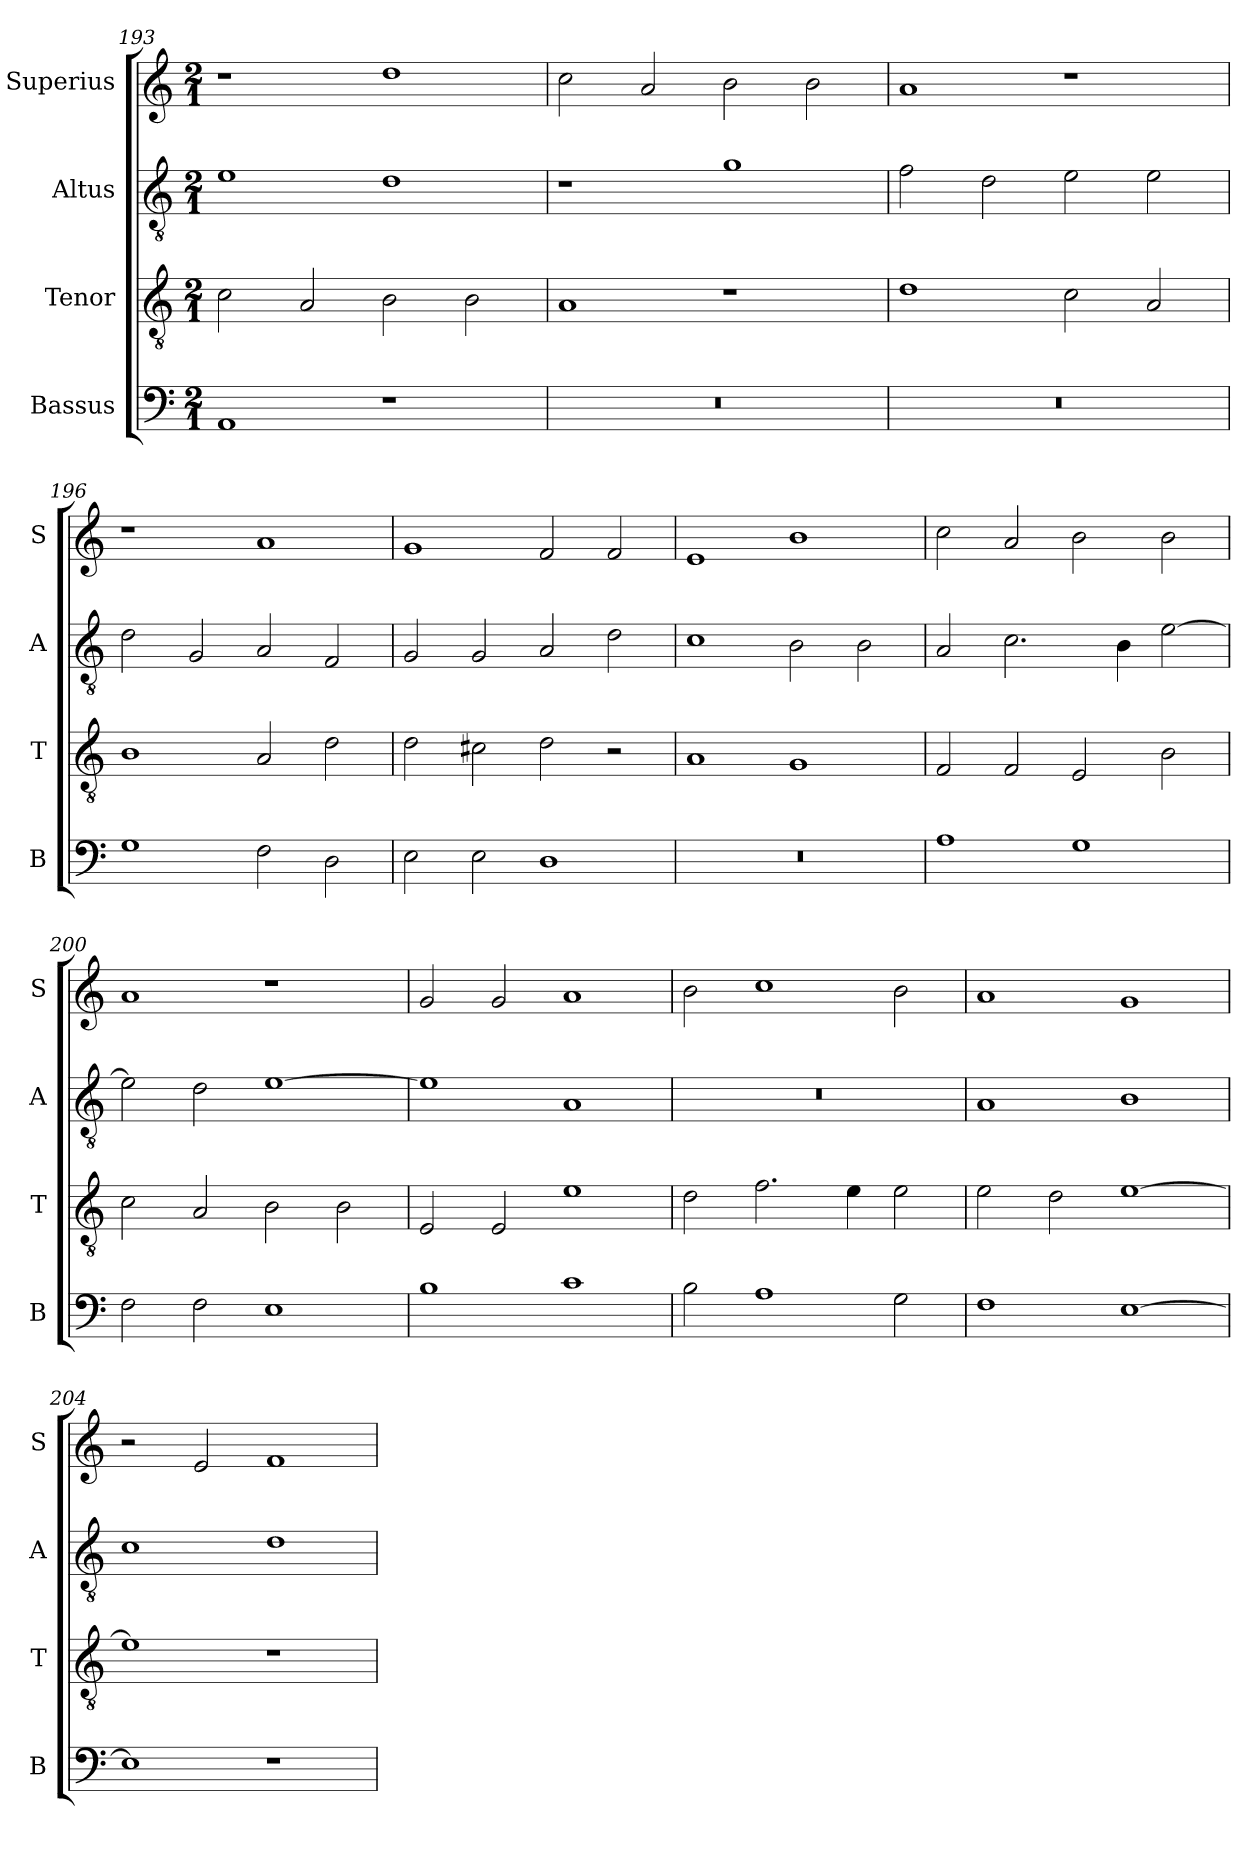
**kern	**kern	**kern	**kern
*part4	*part3	*part2	*part1
*staff4	*staff3	*staff2	*staff1
*I"Bassus	*I"Tenor	*I"Altus	*I"Superius
*I'B	*I'T	*I'A	*I'S
*clefF4	*clefGv2	*clefGv2	*clefG2
*k[]	*k[]	*k[]	*k[]
*M2/1	*M2/1	*M2/1	*M2/1
=193	=193	=193	=193
1AA	2c\	1e	1r
.	2A/	.	.
1r	2B\	1d	1dd
.	2B\	.	.
=194	=194	=194	=194
0r	1A	1r	2cc\
.	.	.	2a/
.	1r	1g	2b\
.	.	.	2b\
=195	=195	=195	=195
0r	1d	2f\	1a
.	.	2d\	.
.	2c\	2e\	1r
.	2A/	2e\	.
=196	=196	=196	=196
1G	1B	2d\	1r
.	.	2G/	.
2F\	2A/	2A/	1a
2D\	2d\	2F/	.
=197	=197	=197	=197
2E\	2d\	2G/	1g
2E\	2c#X\	2G/	.
1D	2d\	2A/	2f/
.	2r	2d\	2f/
=198	=198	=198	=198
0r	1A	1c	1e
.	1G	2B\	1b
.	.	2B\	.
=199	=199	=199	=199
1A	2F/	2A/	2cc\
.	2F/	2.c\	2a/
1G	2E/	.	2b\
.	.	4B\	.
.	2B\	[2e\	2b\
=200	=200	=200	=200
2F\	2c\	2e\]	1a
2F\	2A/	2d\	.
1E	2B\	[1e	1r
.	2B\	.	.
=201	=201	=201	=201
1B	2E/	1e]	2g/
.	2E/	.	2g/
1c	1e	1A	1a
=202	=202	=202	=202
2B\	2d\	0r	2b\
1A	2.f\	.	1cc
.	4e\	.	.
2G\	2e\	.	2b\
=203	=203	=203	=203
1F	2e\	1A	1a
.	2d\	.	.
[1E	[1e	1B	1g
=204	=204	=204	=204
1E]	1e]	1c	2r
.	.	.	2e/
1r	1r	1d	1f
=	=	=	=
*-	*-	*-	*-
